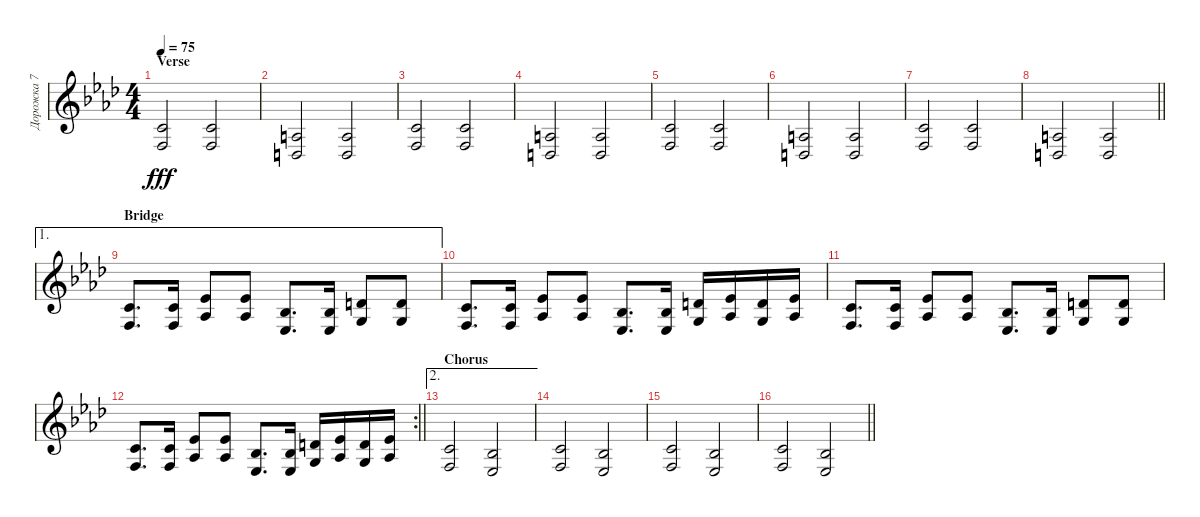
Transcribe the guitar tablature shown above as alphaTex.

\track ("Дорожка 7" "Дорожка 7") {instrument distortionguitar}
\staff {score}
\tuning (E4 B3 G3 D3 A2 D2) {hide}
\ts (4 4)
\section ("" "Verse")
\tempo 75
\clef g2
\ks fminor
(3.5 3.6).2{dy fff} (3.5 3.6).2 |
(0.5 0.6).2 (0.5 0.6).2 |
(3.5 3.6).2 (3.5 3.6).2 |
(0.5 0.6).2 (0.5 0.6).2 |
(3.5 3.6).2 (3.5 3.6).2 |
(0.5 0.6).2 (0.5 0.6).2 |
(3.5 3.6).2 (3.5 3.6).2 |
\barLineRight lightlight
(0.5 0.6).2 (0.5 0.6).2 |
\ae 1
\section ("" "Bridge")
(3.5 3.6).8{d} (3.5 3.6).16 (6.5 6.6).8 (6.5 6.6).8 (1.5 1.6).8{d} (1.5 1.6).16 (0.4 5.6).8 (0.4 5.6).8 |
(3.5 3.6).8{d} (3.5 3.6).16 (6.5 6.6).8 (6.5 6.6).8 (1.5 1.6).8{d} (1.5 1.6).16 (0.4 5.6).16 (6.5 6.6).16 (5.5 5.6).16 (6.5 6.6).16 |
(3.5 3.6).8{d} (3.5 3.6).16 (6.5 6.6).8 (6.5 6.6).8 (1.5 1.6).8{d} (1.5 1.6).16 (0.4 5.6).8 (0.4 5.6).8 |
\rc 2
\barLineRight lightlight
(3.5 3.6).8{d} (3.5 3.6).16 (6.5 6.6).8 (6.5 6.6).8 (1.5 1.6).8{d} (1.5 1.6).16 (0.4 5.6).16 (6.5 6.6).16 (5.5 5.6).16 (6.5 6.6).16 |
\ae 2
\section ("" "Chorus")
(3.5 3.6).2 (1.5 1.6).2 |
(3.5 3.6).2 (1.5 1.6).2 |
(3.5 3.6).2 (1.5 1.6).2 |
\barLineRight lightlight
(3.5 3.6).2 (1.5 1.6).2
